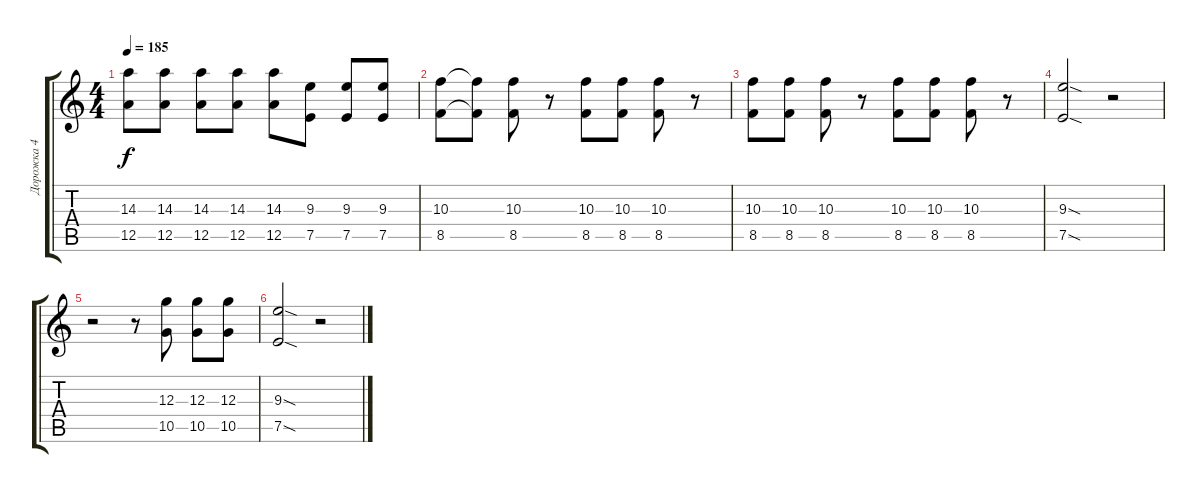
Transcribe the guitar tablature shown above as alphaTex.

\track ("Дорожка 4" "Дорожка 4") {instrument overdrivenguitar}
\staff {score tabs}
\tuning (E4 B3 G3 D3 A2 E2) {hide}
\ts (4 4)
\tempo 185
\clef g2
\ks c
(14.3 12.5).8{dy f} (14.3 12.5).8 (14.3 12.5).8 (14.3 12.5).8 (14.3 12.5).8 (9.3 7.5).8 (9.3 7.5).8 (9.3 7.5).8 |
(10.3 8.5).8 (10.3{t} 8.5{t}).8 (10.3 8.5).8 r.8 (10.3 8.5).8 (10.3 8.5).8 (10.3 8.5).8 r.8 |
(10.3 8.5).8 (10.3 8.5).8 (10.3 8.5).8 r.8 (10.3 8.5).8 (10.3 8.5).8 (10.3 8.5).8 r.8 |
(9.3{sod} 7.5{sod}).2 r.2 |
r.2 r.8 (12.3 10.5).8 (12.3 10.5).8 (12.3 10.5).8 |
(9.3{sod} 7.5{sod}).2 r.2
